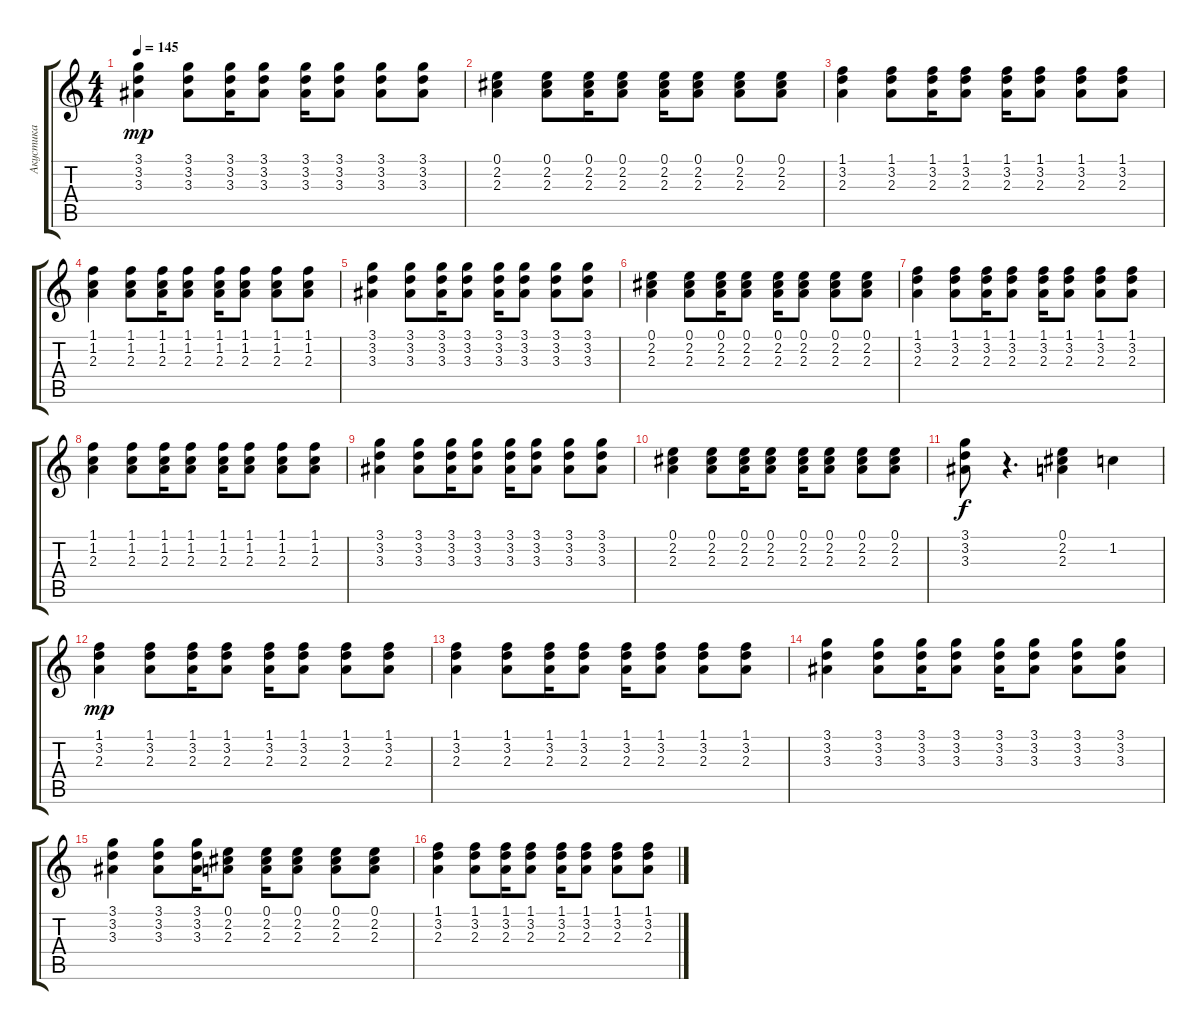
\track ("Акустика" "Акустика") {instrument acousticguitarnylon}
\staff {score tabs}
\tuning (E4 B3 G3 D3 A2 E2) {hide}
\ts (4 4)
\tempo 145
\clef g2
\ks c
(3.1 3.2 3.3).4{dy mp} (3.1 3.2 3.3).8 (3.1 3.2 3.3).16 (3.1 3.2 3.3).8 (3.1 3.2 3.3).16 (3.1 3.2 3.3).8 (3.1 3.2 3.3).8 (3.1 3.2 3.3).8 |
(0.1 2.2 2.3).4 (0.1 2.2 2.3).8 (0.1 2.2 2.3).16 (0.1 2.2 2.3).8 (0.1 2.2 2.3).16 (0.1 2.2 2.3).8 (0.1 2.2 2.3).8 (0.1 2.2 2.3).8 |
(1.1 3.2 2.3).4 (1.1 3.2 2.3).8 (1.1 3.2 2.3).16 (1.1 3.2 2.3).8 (1.1 3.2 2.3).16 (1.1 3.2 2.3).8 (1.1 3.2 2.3).8 (1.1 3.2 2.3).8 |
(1.1 1.2 2.3).4 (1.1 1.2 2.3).8 (1.1 1.2 2.3).16 (1.1 1.2 2.3).8 (1.1 1.2 2.3).16 (1.1 1.2 2.3).8 (1.1 1.2 2.3).8 (1.1 1.2 2.3).8 |
(3.1 3.2 3.3).4 (3.1 3.2 3.3).8 (3.1 3.2 3.3).16 (3.1 3.2 3.3).8 (3.1 3.2 3.3).16 (3.1 3.2 3.3).8 (3.1 3.2 3.3).8 (3.1 3.2 3.3).8 |
(0.1 2.2 2.3).4 (0.1 2.2 2.3).8 (0.1 2.2 2.3).16 (0.1 2.2 2.3).8 (0.1 2.2 2.3).16 (0.1 2.2 2.3).8 (0.1 2.2 2.3).8 (0.1 2.2 2.3).8 |
(1.1 3.2 2.3).4 (1.1 3.2 2.3).8 (1.1 3.2 2.3).16 (1.1 3.2 2.3).8 (1.1 3.2 2.3).16 (1.1 3.2 2.3).8 (1.1 3.2 2.3).8 (1.1 3.2 2.3).8 |
(1.1 1.2 2.3).4 (1.1 1.2 2.3).8 (1.1 1.2 2.3).16 (1.1 1.2 2.3).8 (1.1 1.2 2.3).16 (1.1 1.2 2.3).8 (1.1 1.2 2.3).8 (1.1 1.2 2.3).8 |
(3.1 3.2 3.3).4 (3.1 3.2 3.3).8 (3.1 3.2 3.3).16 (3.1 3.2 3.3).8 (3.1 3.2 3.3).16 (3.1 3.2 3.3).8 (3.1 3.2 3.3).8 (3.1 3.2 3.3).8 |
(0.1 2.2 2.3).4 (0.1 2.2 2.3).8 (0.1 2.2 2.3).16 (0.1 2.2 2.3).8 (0.1 2.2 2.3).16 (0.1 2.2 2.3).8 (0.1 2.2 2.3).8 (0.1 2.2 2.3).8 |
(3.1 3.2 3.3).8{dy f} r.4{d} (0.1 2.2 2.3).4 1.2.4 |
(1.1 3.2 2.3).4{dy mp} (1.1 3.2 2.3).8 (1.1 3.2 2.3).16 (1.1 3.2 2.3).8 (1.1 3.2 2.3).16 (1.1 3.2 2.3).8 (1.1 3.2 2.3).8 (1.1 3.2 2.3).8 |
(1.1 3.2 2.3).4 (1.1 3.2 2.3).8 (1.1 3.2 2.3).16 (1.1 3.2 2.3).8 (1.1 3.2 2.3).16 (1.1 3.2 2.3).8 (1.1 3.2 2.3).8 (1.1 3.2 2.3).8 |
(3.1 3.2 3.3).4 (3.1 3.2 3.3).8 (3.1 3.2 3.3).16 (3.1 3.2 3.3).8 (3.1 3.2 3.3).16 (3.1 3.2 3.3).8 (3.1 3.2 3.3).8 (3.1 3.2 3.3).8 |
(3.1 3.2 3.3).4 (3.1 3.2 3.3).8 (3.1 3.2 3.3).16 (0.1 2.2 2.3).8 (0.1 2.2 2.3).16 (0.1 2.2 2.3).8 (0.1 2.2 2.3).8 (0.1 2.2 2.3).8 |
(1.1 3.2 2.3).4 (1.1 3.2 2.3).8 (1.1 3.2 2.3).16 (1.1 3.2 2.3).8 (1.1 3.2 2.3).16 (1.1 3.2 2.3).8 (1.1 3.2 2.3).8 (1.1 3.2 2.3).8
